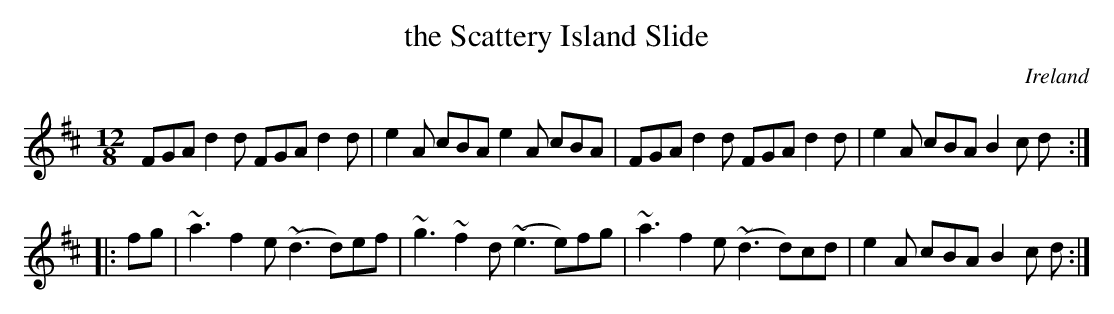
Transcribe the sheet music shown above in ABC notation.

X:1
T:the Scattery Island Slide
O:Ireland
M:12/8
K:D
FGA d2d FGA d2d | e2A cBA e2A cBA |\
FGA d2d FGA d2d | e2A cBA B2c d :|
|:fg |\
~a3 f2e (~d3d)ef | ~g3 ~f2d (~e3e)fg |\
~a3 f2e (~d3d)cd | e2A cBA B2c d :|
